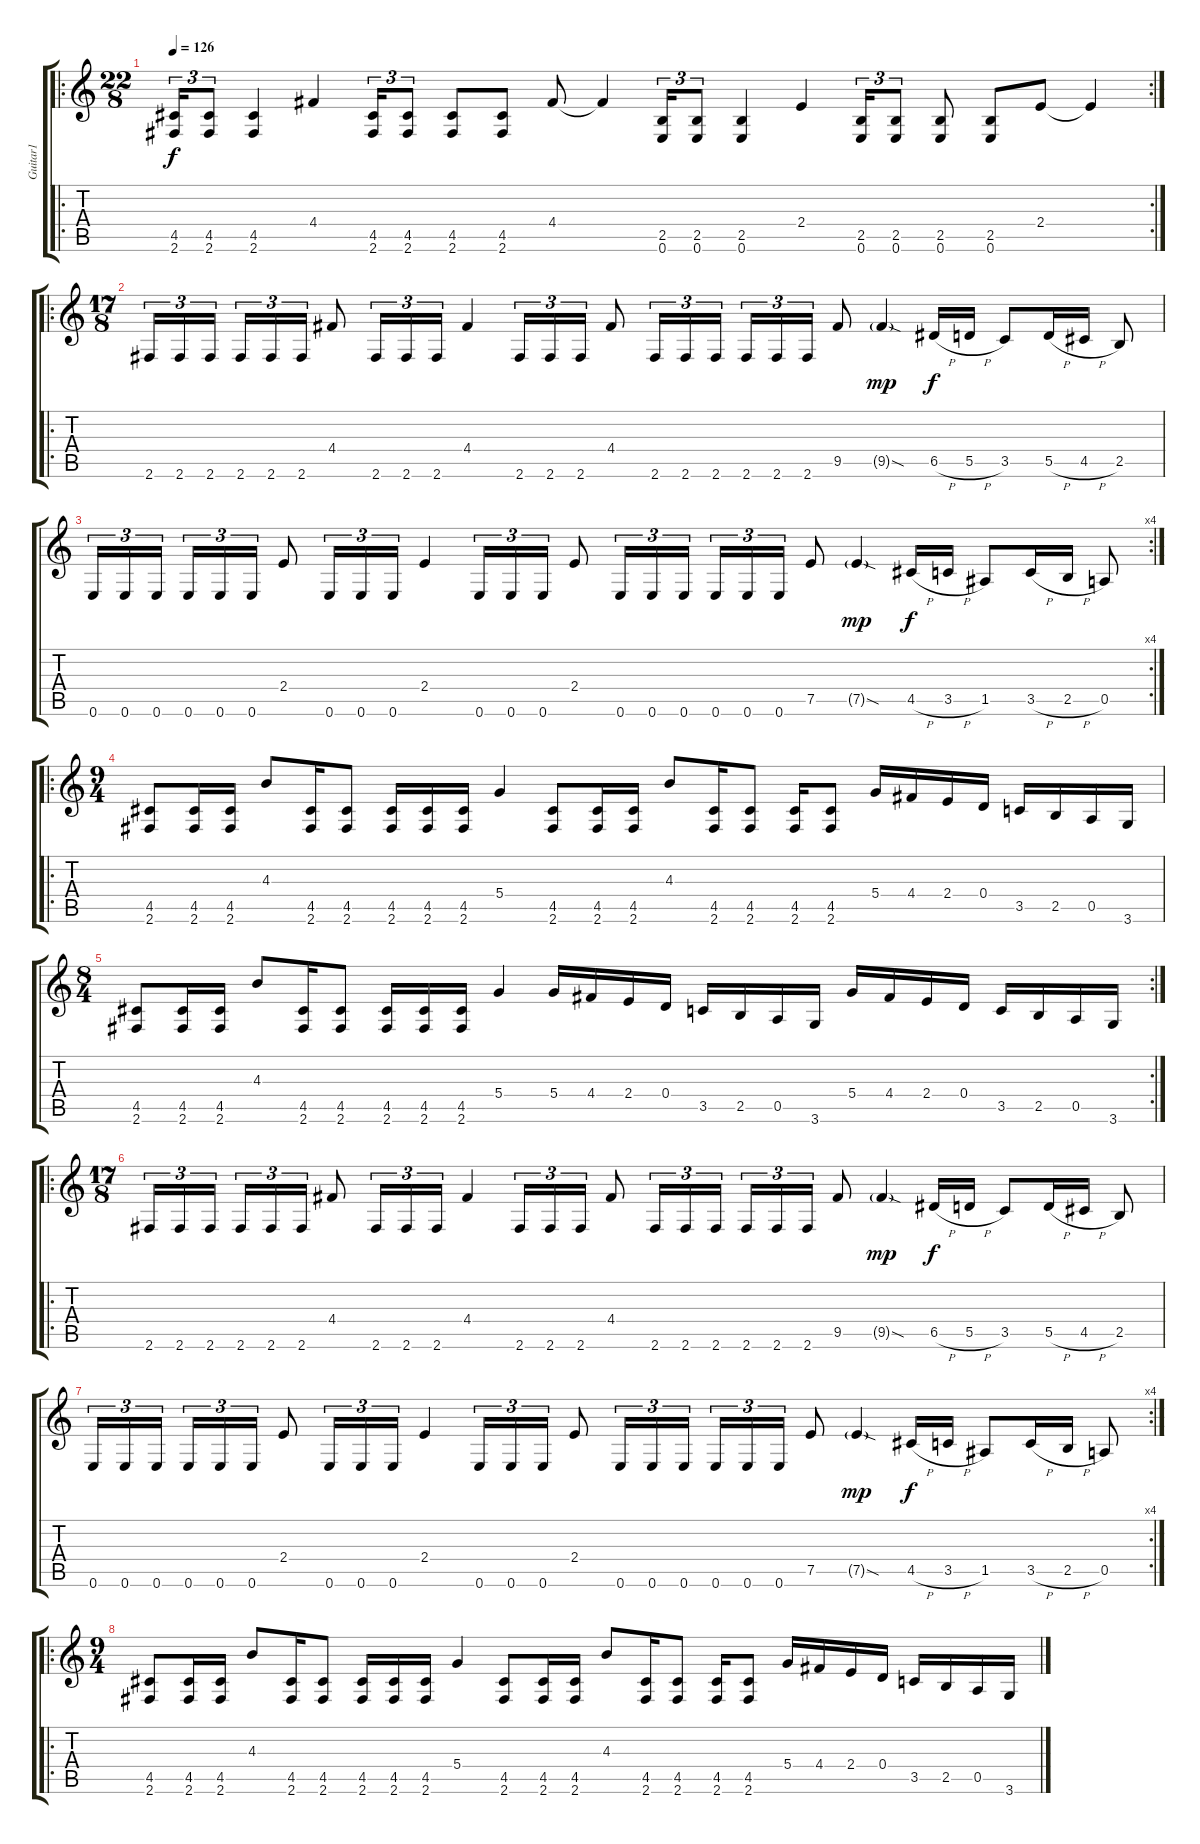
\track ("Guitar1" "Guitar1") {instrument overdrivenguitar}
\staff {score tabs}
\tuning (E4 B3 G3 D3 A2 E2) {hide}
\ro
\rc 2
\ts (22 8)
\tempo 126
\clef g2
\ks c
(4.5 2.6).16{tu (3 2) dy f} (4.5 2.6).8{tu (3 2)} (4.5 2.6).4 4.4.4 (4.5 2.6).16{tu (3 2)} (4.5 2.6).8{tu (3 2)} (4.5 2.6).8 (4.5 2.6).8 4.4.8 4.4{t}.4 (2.5 0.6).16{tu (3 2)} (2.5 0.6).8{tu (3 2)} (2.5 0.6).4 2.4.4 (2.5 0.6).16{tu (3 2)} (2.5 0.6).8{tu (3 2)} (2.5 0.6).8 (2.5 0.6).8 2.4.8 2.4{t}.4 |
\ro
\ts (17 8)
2.6.16{tu (3 2)} 2.6.16{tu (3 2)} 2.6.16{tu (3 2)} 2.6.16{tu (3 2)} 2.6.16{tu (3 2)} 2.6.16{tu (3 2)} 4.4.8 2.6.16{tu (3 2)} 2.6.16{tu (3 2)} 2.6.16{tu (3 2)} 4.4.4 2.6.16{tu (3 2)} 2.6.16{tu (3 2)} 2.6.16{tu (3 2)} 4.4.8 2.6.16{tu (3 2)} 2.6.16{tu (3 2)} 2.6.16{tu (3 2)} 2.6.16{tu (3 2)} 2.6.16{tu (3 2)} 2.6.16{tu (3 2)} 9.5.8 9.5{sod g}.4{dy mp} 6.5{h}.16{dy f} 5.5{h}.16 3.5.8 5.5{h}.16 4.5{h}.16 2.5.8 |
\rc 4
0.6.16{tu (3 2)} 0.6.16{tu (3 2)} 0.6.16{tu (3 2)} 0.6.16{tu (3 2)} 0.6.16{tu (3 2)} 0.6.16{tu (3 2)} 2.4.8 0.6.16{tu (3 2)} 0.6.16{tu (3 2)} 0.6.16{tu (3 2)} 2.4.4 0.6.16{tu (3 2)} 0.6.16{tu (3 2)} 0.6.16{tu (3 2)} 2.4.8 0.6.16{tu (3 2)} 0.6.16{tu (3 2)} 0.6.16{tu (3 2)} 0.6.16{tu (3 2)} 0.6.16{tu (3 2)} 0.6.16{tu (3 2)} 7.5.8 7.5{sod g}.4{dy mp} 4.5{h}.16{dy f} 3.5{h}.16 1.5.8 3.5{h}.16 2.5{h}.16 0.5.8 |
\ro
\ts (9 4)
(4.5 2.6).8 (4.5 2.6).16 (4.5 2.6).16 4.3.8 (4.5 2.6).16 (4.5 2.6).8 (4.5 2.6).16 (4.5 2.6).16 (4.5 2.6).16 5.4.4 (4.5 2.6).8 (4.5 2.6).16 (4.5 2.6).16 4.3.8 (4.5 2.6).16 (4.5 2.6).8 (4.5 2.6).16 (4.5 2.6).8 5.4.16 4.4.16 2.4.16 0.4.16 3.5.16 2.5.16 0.5.16 3.6.16 |
\rc 2
\ts (8 4)
(4.5 2.6).8 (4.5 2.6).16 (4.5 2.6).16 4.3.8 (4.5 2.6).16 (4.5 2.6).8 (4.5 2.6).16 (4.5 2.6).16 (4.5 2.6).16 5.4.4 5.4.16 4.4.16 2.4.16 0.4.16 3.5.16 2.5.16 0.5.16 3.6.16 5.4.16 4.4.16 2.4.16 0.4.16 3.5.16 2.5.16 0.5.16 3.6.16 |
\ro
\ts (17 8)
2.6.16{tu (3 2)} 2.6.16{tu (3 2)} 2.6.16{tu (3 2)} 2.6.16{tu (3 2)} 2.6.16{tu (3 2)} 2.6.16{tu (3 2)} 4.4.8 2.6.16{tu (3 2)} 2.6.16{tu (3 2)} 2.6.16{tu (3 2)} 4.4.4 2.6.16{tu (3 2)} 2.6.16{tu (3 2)} 2.6.16{tu (3 2)} 4.4.8 2.6.16{tu (3 2)} 2.6.16{tu (3 2)} 2.6.16{tu (3 2)} 2.6.16{tu (3 2)} 2.6.16{tu (3 2)} 2.6.16{tu (3 2)} 9.5.8 9.5{sod g}.4{dy mp} 6.5{h}.16{dy f} 5.5{h}.16 3.5.8 5.5{h}.16 4.5{h}.16 2.5.8 |
\rc 4
0.6.16{tu (3 2)} 0.6.16{tu (3 2)} 0.6.16{tu (3 2)} 0.6.16{tu (3 2)} 0.6.16{tu (3 2)} 0.6.16{tu (3 2)} 2.4.8 0.6.16{tu (3 2)} 0.6.16{tu (3 2)} 0.6.16{tu (3 2)} 2.4.4 0.6.16{tu (3 2)} 0.6.16{tu (3 2)} 0.6.16{tu (3 2)} 2.4.8 0.6.16{tu (3 2)} 0.6.16{tu (3 2)} 0.6.16{tu (3 2)} 0.6.16{tu (3 2)} 0.6.16{tu (3 2)} 0.6.16{tu (3 2)} 7.5.8 7.5{sod g}.4{dy mp} 4.5{h}.16{dy f} 3.5{h}.16 1.5.8 3.5{h}.16 2.5{h}.16 0.5.8 |
\ro
\ts (9 4)
(4.5 2.6).8 (4.5 2.6).16 (4.5 2.6).16 4.3.8 (4.5 2.6).16 (4.5 2.6).8 (4.5 2.6).16 (4.5 2.6).16 (4.5 2.6).16 5.4.4 (4.5 2.6).8 (4.5 2.6).16 (4.5 2.6).16 4.3.8 (4.5 2.6).16 (4.5 2.6).8 (4.5 2.6).16 (4.5 2.6).8 5.4.16 4.4.16 2.4.16 0.4.16 3.5.16 2.5.16 0.5.16 3.6.16
